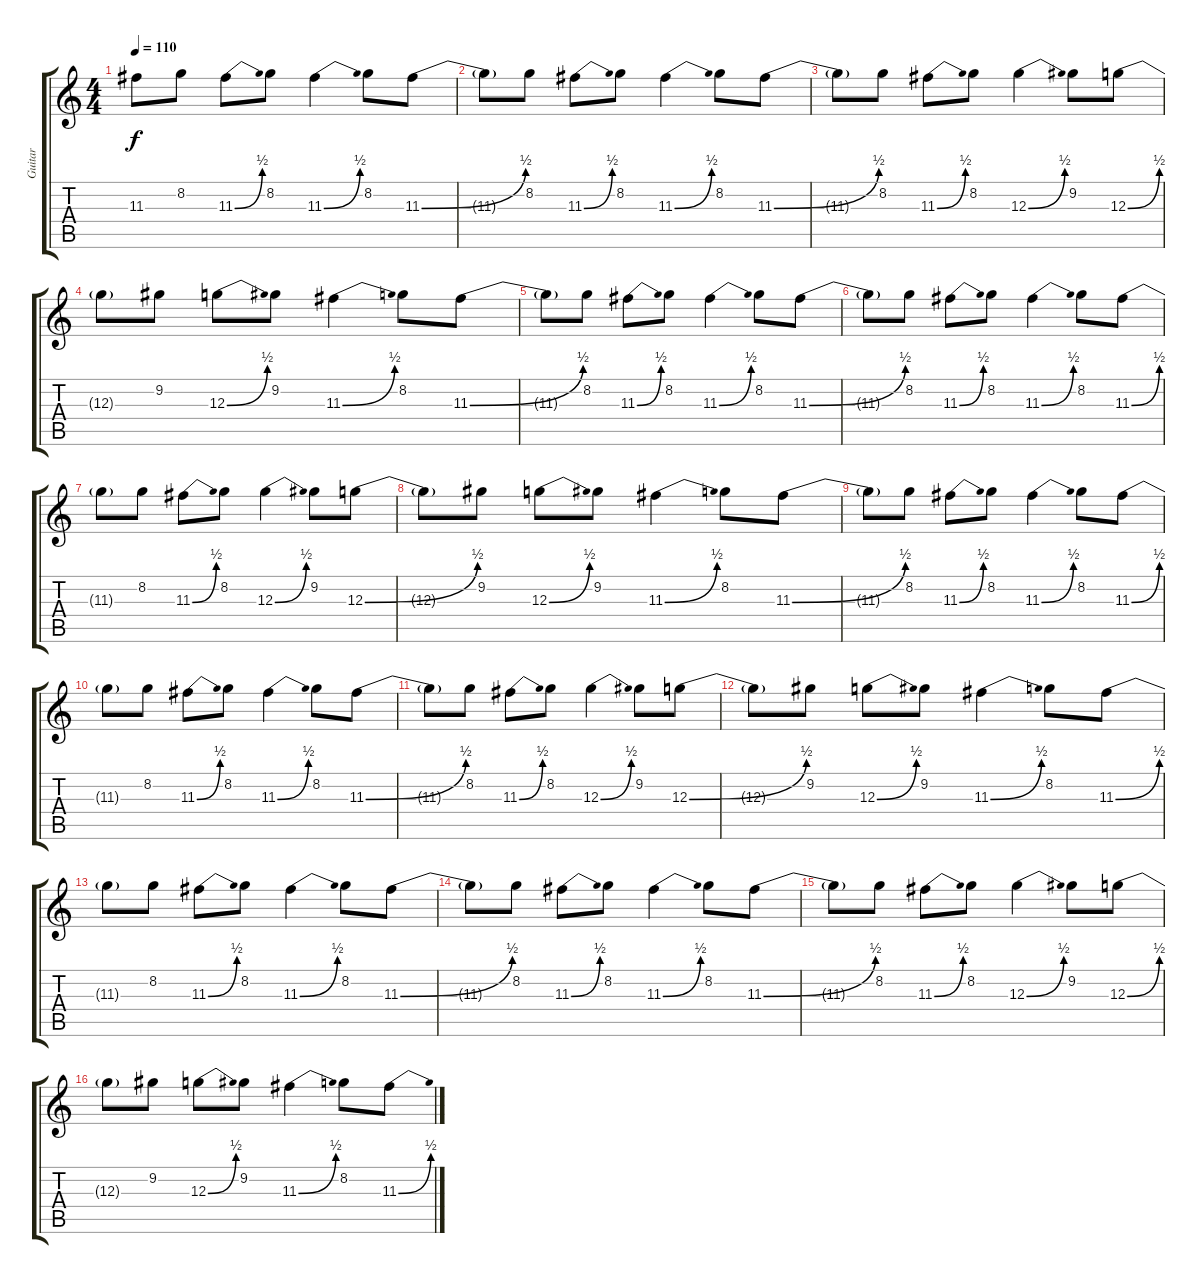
\track ("Guitar" "Guitar") {instrument electricguitarjazz}
\staff {score tabs}
\tuning (E4 B3 G3 D3 A2 E2) {hide}
\ts (4 4)
\tempo 110
\clef g2
\ks c
11.3{t}.8{dy f} 8.2.8 11.3{be (bend 0 0 60 2)}.8 8.2.8 11.3{be (bend 0 0 60 2)}.4 8.2.8 11.3{be (bend 0 0 60 2)}.8 |
11.3{t}.8 8.2.8 11.3{be (bend 0 0 60 2)}.8 8.2.8 11.3{be (bend 0 0 60 2)}.4 8.2.8 11.3{be (bend 0 0 60 2)}.8 |
11.3{t}.8 8.2.8 11.3{be (bend 0 0 60 2)}.8 8.2.8 12.3{be (bend 0 0 60 2)}.4 9.2.8 12.3{be (bend 0 0 60 2)}.8 |
12.3{t}.8 9.2.8 12.3{be (bend 0 0 60 2)}.8 9.2.8 11.3{be (bend 0 0 60 2)}.4 8.2.8 11.3{be (bend 0 0 60 2)}.8 |
11.3{t}.8 8.2.8 11.3{be (bend 0 0 60 2)}.8 8.2.8 11.3{be (bend 0 0 60 2)}.4 8.2.8 11.3{be (bend 0 0 60 2)}.8 |
11.3{t}.8 8.2.8 11.3{be (bend 0 0 60 2)}.8 8.2.8 11.3{be (bend 0 0 60 2)}.4 8.2.8 11.3{be (bend 0 0 60 2)}.8 |
11.3{t}.8 8.2.8 11.3{be (bend 0 0 60 2)}.8 8.2.8 12.3{be (bend 0 0 60 2)}.4 9.2.8 12.3{be (bend 0 0 60 2)}.8 |
12.3{t}.8 9.2.8 12.3{be (bend 0 0 60 2)}.8 9.2.8 11.3{be (bend 0 0 60 2)}.4 8.2.8 11.3{be (bend 0 0 60 2)}.8 |
11.3{t}.8 8.2.8 11.3{be (bend 0 0 60 2)}.8 8.2.8 11.3{be (bend 0 0 60 2)}.4 8.2.8 11.3{be (bend 0 0 60 2)}.8 |
11.3{t}.8 8.2.8 11.3{be (bend 0 0 60 2)}.8 8.2.8 11.3{be (bend 0 0 60 2)}.4 8.2.8 11.3{be (bend 0 0 60 2)}.8 |
11.3{t}.8 8.2.8 11.3{be (bend 0 0 60 2)}.8 8.2.8 12.3{be (bend 0 0 60 2)}.4 9.2.8 12.3{be (bend 0 0 60 2)}.8 |
12.3{t}.8 9.2.8 12.3{be (bend 0 0 60 2)}.8 9.2.8 11.3{be (bend 0 0 60 2)}.4 8.2.8 11.3{be (bend 0 0 60 2)}.8 |
11.3{t}.8 8.2.8 11.3{be (bend 0 0 60 2)}.8 8.2.8 11.3{be (bend 0 0 60 2)}.4 8.2.8 11.3{be (bend 0 0 60 2)}.8 |
11.3{t}.8 8.2.8 11.3{be (bend 0 0 60 2)}.8 8.2.8 11.3{be (bend 0 0 60 2)}.4 8.2.8 11.3{be (bend 0 0 60 2)}.8 |
11.3{t}.8 8.2.8 11.3{be (bend 0 0 60 2)}.8 8.2.8 12.3{be (bend 0 0 60 2)}.4 9.2.8 12.3{be (bend 0 0 60 2)}.8 |
12.3{t}.8 9.2.8 12.3{be (bend 0 0 60 2)}.8 9.2.8 11.3{be (bend 0 0 60 2)}.4 8.2.8 11.3{be (bend 0 0 60 2)}.8
